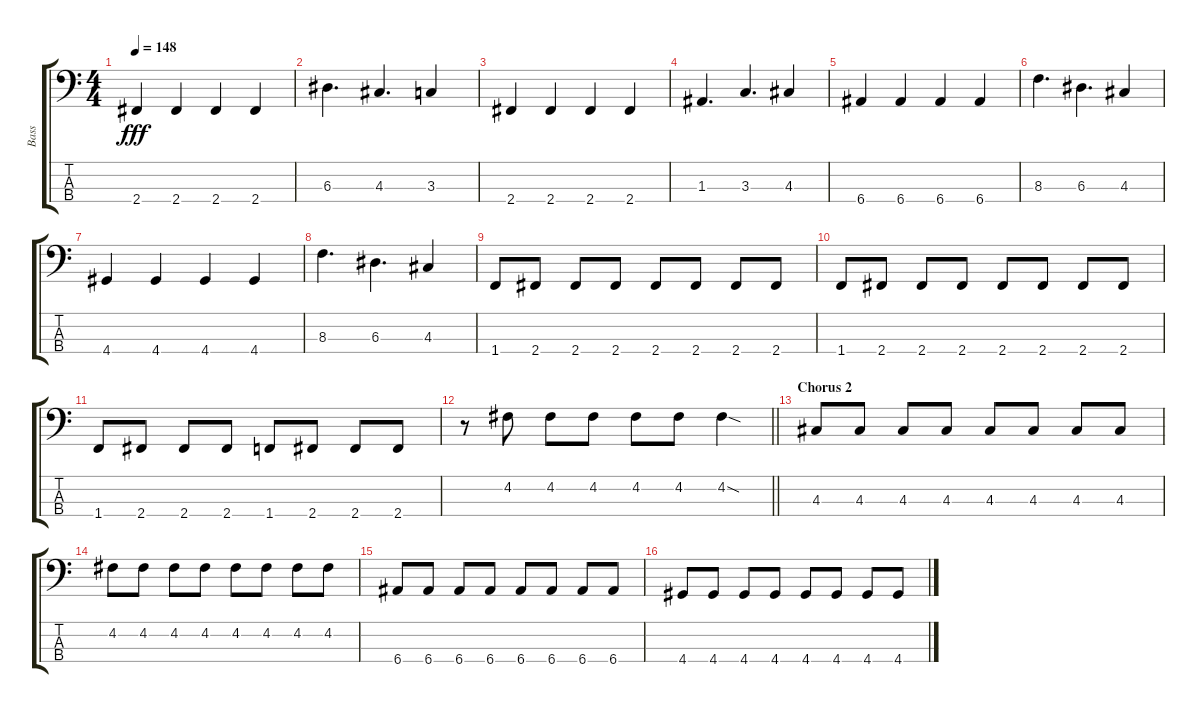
\track ("Bass" "Bass") {instrument electricbasspick}
\staff {score tabs}
\tuning (G2 D2 A1 E1) {hide}
\ts (4 4)
\tempo 148
\clef f4
\ks c
2.4.4{dy fff} 2.4.4 2.4.4 2.4.4 |
6.3.4{d} 4.3.4{d} 3.3.4 |
2.4.4 2.4.4 2.4.4 2.4.4 |
1.3.4{d} 3.3.4{d} 4.3.4 |
6.4.4 6.4.4 6.4.4 6.4.4 |
8.3.4{d} 6.3.4{d} 4.3.4 |
4.4.4 4.4.4 4.4.4 4.4.4 |
8.3.4{d} 6.3.4{d} 4.3.4 |
1.4.8 2.4.8 2.4.8 2.4.8 2.4.8 2.4.8 2.4.8 2.4.8 |
1.4.8 2.4.8 2.4.8 2.4.8 2.4.8 2.4.8 2.4.8 2.4.8 |
1.4.8 2.4.8 2.4.8 2.4.8 1.4.8 2.4.8 2.4.8 2.4.8 |
\barLineRight lightlight
r.8 4.2.8 4.2.8 4.2.8 4.2.8 4.2.8 4.2{sod}.4 |
\section ("" "Chorus 2")
4.3.8 4.3.8 4.3.8 4.3.8 4.3.8 4.3.8 4.3.8 4.3.8 |
4.2.8 4.2.8 4.2.8 4.2.8 4.2.8 4.2.8 4.2.8 4.2.8 |
6.4.8 6.4.8 6.4.8 6.4.8 6.4.8 6.4.8 6.4.8 6.4.8 |
4.4.8 4.4.8 4.4.8 4.4.8 4.4.8 4.4.8 4.4.8 4.4.8
